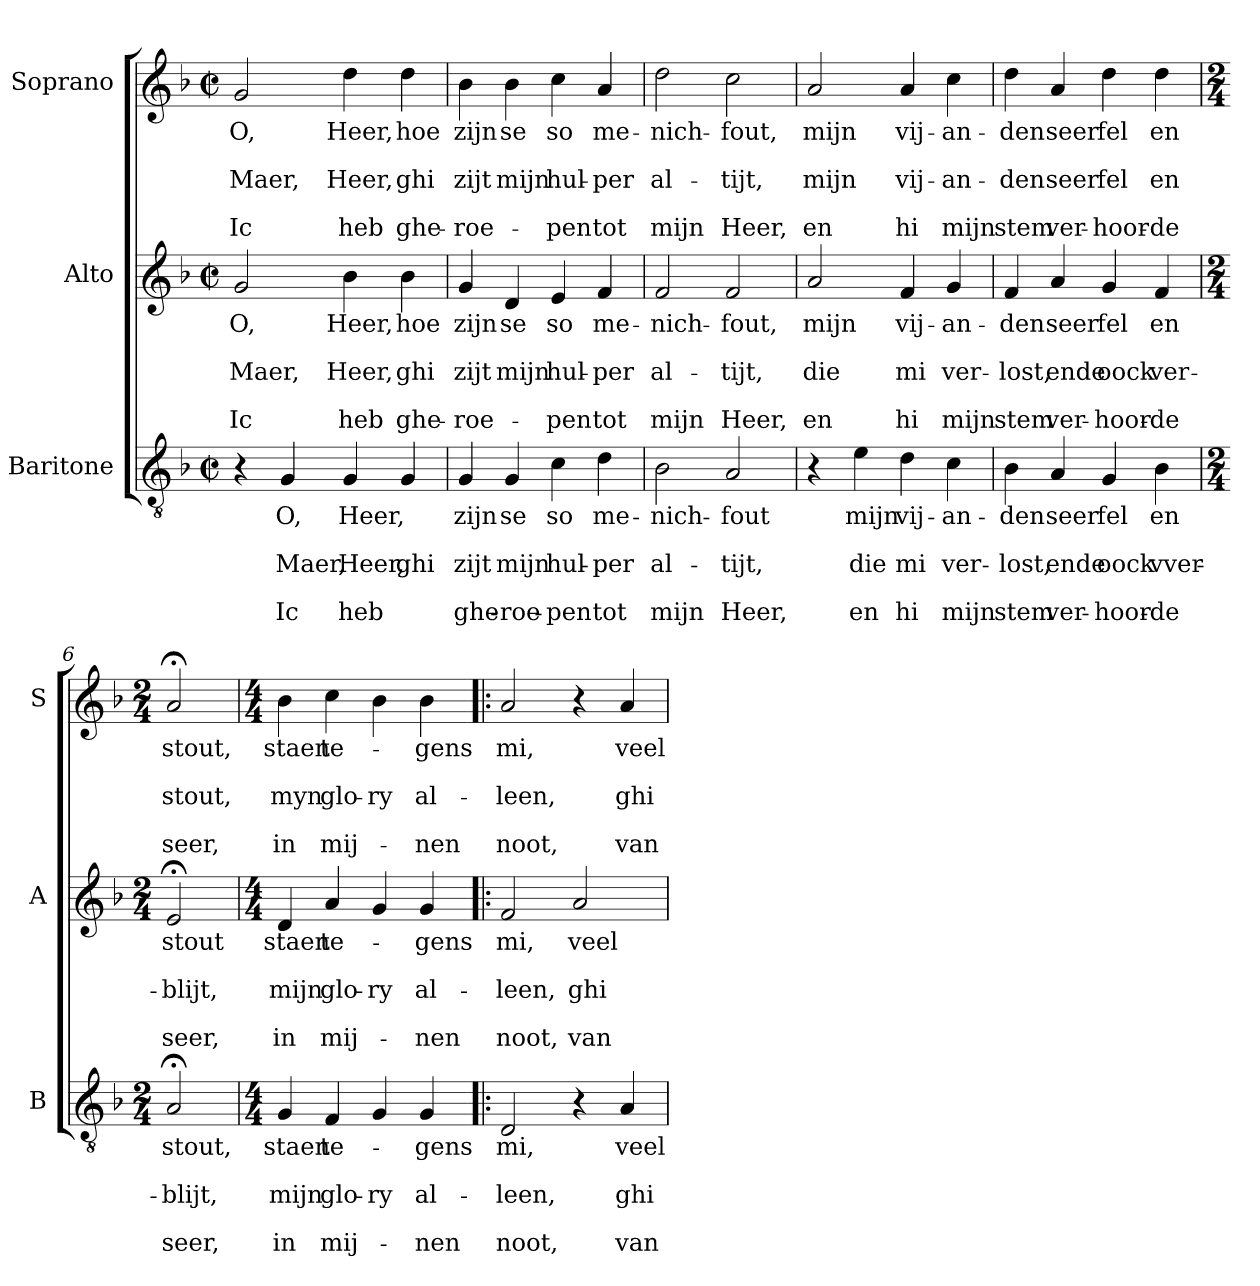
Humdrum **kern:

**kern	**text	**text	**text	**text	**text	**kern	**text	**text	**text	**text	**text	**kern	**text	**text	**text	**text	**text
*part3	*part3	*part3	*part3	*part3	*part3	*part2	*part2	*part2	*part2	*part2	*part2	*part1	*part1	*part1	*part1	*part1	*part1
*staff3	*staff3	*staff3	*staff3	*staff3	*staff3	*staff2	*staff2	*staff2	*staff2	*staff2	*staff2	*staff1	*staff1	*staff1	*staff1	*staff1	*staff1
*I"Baritone	*	*	*	*	*	*I"Alto	*	*	*	*	*	*I"Soprano	*	*	*	*	*
*I'B	*	*	*	*	*	*I'A	*	*	*	*	*	*I'S	*	*	*	*	*
*clefGv2	*	*	*	*	*	*clefG2	*	*	*	*	*	*clefG2	*	*	*	*	*
*k[b-]	*	*	*	*	*	*k[b-]	*	*	*	*	*	*k[b-]	*	*	*	*	*
*F:	*	*	*	*	*	*F:	*	*	*	*	*	*F:	*	*	*	*	*
*M2/2	*	*	*	*	*	*M2/2	*	*	*	*	*	*M2/2	*	*	*	*	*
*met(c|)	*	*	*	*	*	*met(c|)	*	*	*	*	*	*met(c|)	*	*	*	*	*
=1	=1	=1	=1	=1	=1	=1	=1	=1	=1	=1	=1	=1	=1	=1	=1	=1	=1
!	!	!	!	!	!	!	!LO:LY:b	!	!LO:LY:b	!	!LO:LY:b	!	!LO:LY:b	!	!LO:LY:b	!	!LO:LY:b
4r	.	.	.	.	.	2g/	O,	.	Maer,	.	Ic	2g/	O,	.	Maer,	.	Ic
!	!LO:LY:b	!	!LO:LY:b	!	!LO:LY:b	!	!	!	!	!	!	!	!	!	!	!	!
4G/	O,	.	Maer,	.	Ic	.	.	.	.	.	.	.	.	.	.	.	.
!	!LO:LY:b	!	!LO:LY:b	!	!LO:LY:b	!	!LO:LY:b	!	!LO:LY:b	!	!LO:LY:b	!	!LO:LY:b	!	!LO:LY:b	!	!LO:LY:b
4G/	Heer,	.	Heer,	.	heb	4b-\	Heer,	.	Heer,	.	heb	4dd\	Heer,	.	Heer,	.	heb
!	!	!	!LO:LY:b	!	!	!	!LO:LY:b	!	!LO:LY:b	!	!LO:LY:b	!	!LO:LY:b	!	!LO:LY:b	!	!LO:LY:b
4G/	.	.	ghi	.	.	4b-\	hoe	.	ghi	.	ghe-	4dd\	hoe	.	ghi	.	ghe-
=2	=2	=2	=2	=2	=2	=2	=2	=2	=2	=2	=2	=2	=2	=2	=2	=2	=2
!	!LO:LY:b	!	!LO:LY:b	!	!LO:LY:b	!	!LO:LY:b	!	!LO:LY:b	!	!LO:LY:b	!	!LO:LY:b	!	!LO:LY:b	!	!LO:LY:b
4G/	zijn	.	zijt	.	ghe-	4g/	zijn	.	zijt	.	-roe-	4b-\	zijn	.	zijt	.	-roe-
!	!LO:LY:b	!	!LO:LY:b	!	!LO:LY:b	!	!LO:LY:b	!	!LO:LY:b	!	!	!	!LO:LY:b	!	!LO:LY:b	!	!
4G/	se	.	mijn	.	-roe-	4d/	se	.	mijn	.	.	4b-\	se	.	mijn	.	.
!	!LO:LY:b	!	!LO:LY:b	!	!LO:LY:b	!	!LO:LY:b	!	!LO:LY:b	!	!LO:LY:b	!	!LO:LY:b	!	!LO:LY:b	!	!LO:LY:b
4c\	so	.	hul-	.	-pen	4e/	so	.	hul-	.	-pen	4cc\	so	.	hul-	.	-pen
!	!LO:LY:b	!	!LO:LY:b	!	!LO:LY:b	!	!LO:LY:b	!	!LO:LY:b	!	!LO:LY:b	!	!LO:LY:b	!	!LO:LY:b	!	!LO:LY:b
4d\	me-	.	-per	.	tot	4f/	me-	.	-per	.	tot	4a/	me-	.	-per	.	tot
=3	=3	=3	=3	=3	=3	=3	=3	=3	=3	=3	=3	=3	=3	=3	=3	=3	=3
!	!LO:LY:b	!	!LO:LY:b	!	!LO:LY:b	!	!LO:LY:b	!	!LO:LY:b	!	!LO:LY:b	!	!LO:LY:b	!	!LO:LY:b	!	!LO:LY:b
2B-\	-nich-	.	al-	.	mijn	2f/	-nich-	.	al-	.	mijn	2dd\	-nich-	.	al-	.	mijn
!	!LO:LY:b	!	!LO:LY:b	!	!LO:LY:b	!	!LO:LY:b	!	!LO:LY:b	!	!LO:LY:b	!	!LO:LY:b	!	!LO:LY:b	!	!LO:LY:b
2A/	-fout	.	-tijt,	.	Heer,	2f/	-fout,	.	-tijt,	.	Heer,	2cc\	-fout,	.	-tijt,	.	Heer,
=4	=4	=4	=4	=4	=4	=4	=4	=4	=4	=4	=4	=4	=4	=4	=4	=4	=4
!	!	!	!	!	!	!	!LO:LY:b	!	!LO:LY:b	!	!LO:LY:b	!	!LO:LY:b	!	!LO:LY:b	!	!LO:LY:b
4r	.	.	.	.	.	2a/	mijn	.	die	.	en	2a/	mijn	.	mijn	.	en
!	!LO:LY:b	!	!LO:LY:b	!	!LO:LY:b	!	!	!	!	!	!	!	!	!	!	!	!
4e\	mijn	.	die	.	en	.	.	.	.	.	.	.	.	.	.	.	.
!	!LO:LY:b	!	!LO:LY:b	!	!LO:LY:b	!	!LO:LY:b	!	!LO:LY:b	!	!LO:LY:b	!	!LO:LY:b	!	!LO:LY:b	!	!LO:LY:b
4d\	vij-	.	mi	.	hi	4f/	vij-	.	mi	.	hi	4a/	vij-	.	vij-	.	hi
!	!LO:LY:b	!	!LO:LY:b	!	!LO:LY:b	!	!LO:LY:b	!	!LO:LY:b	!	!LO:LY:b	!	!LO:LY:b	!	!LO:LY:b	!	!LO:LY:b
4c\	-an-	.	ver-	.	mijn	4g/	-an-	.	ver-	.	mijn	4cc\	-an-	.	-an-	.	mijn
=5	=5	=5	=5	=5	=5	=5	=5	=5	=5	=5	=5	=5	=5	=5	=5	=5	=5
!	!LO:LY:b	!	!LO:LY:b	!	!LO:LY:b	!	!LO:LY:b	!	!LO:LY:b	!	!LO:LY:b	!	!LO:LY:b	!	!LO:LY:b	!	!LO:LY:b
4B-\	-den	.	-lost,	.	stem	4f/	-den	.	-lost,	.	stem	4dd\	-den	.	-den	.	stem
!	!LO:LY:b	!	!LO:LY:b	!	!LO:LY:b	!	!LO:LY:b	!	!LO:LY:b	!	!LO:LY:b	!	!LO:LY:b	!	!LO:LY:b	!	!LO:LY:b
4A/	seer	.	ende	.	ver-	4a/	seer	.	ende	.	ver-	4a/	seer	.	seer	.	ver-
!	!LO:LY:b	!	!LO:LY:b	!	!LO:LY:b	!	!LO:LY:b	!	!LO:LY:b	!	!LO:LY:b	!	!LO:LY:b	!	!LO:LY:b	!	!LO:LY:b
4G/	fel	.	oock	.	-hoor-	4g/	fel	.	oock	.	-hoor-	4dd\	fel	.	fel	.	-hoor-
!	!LO:LY:b	!	!LO:LY:b	!	!LO:LY:b	!	!LO:LY:b	!	!LO:LY:b	!	!LO:LY:b	!	!LO:LY:b	!	!LO:LY:b	!	!LO:LY:b
4B-\	en	.	vver-	.	-de	4f/	en	.	ver-	.	-de	4dd\	en	.	en	.	-de
!!LO:LB:g=z
=6	=6	=6	=6	=6	=6	=6	=6	=6	=6	=6	=6	=6	=6	=6	=6	=6	=6
*M2/4	*	*	*	*	*	*M2/4	*	*	*	*	*	*M2/4	*	*	*	*	*
!	!LO:LY:b	!	!LO:LY:b	!	!LO:LY:b	!	!LO:LY:b	!	!LO:LY:b	!	!LO:LY:b	!	!LO:LY:b	!	!LO:LY:b	!	!LO:LY:b
2A;</	stout,	.	-blijt,	.	seer,	2e;</	stout	.	-blijt,	.	seer,	2a;</	stout,	.	stout,	.	seer,
=7	=7	=7	=7	=7	=7	=7	=7	=7	=7	=7	=7	=7	=7	=7	=7	=7	=7
*M4/4	*	*	*	*	*	*M4/4	*	*	*	*	*	*M4/4	*	*	*	*	*
!	!LO:LY:b	!	!LO:LY:b	!	!LO:LY:b	!	!LO:LY:b	!	!LO:LY:b	!	!LO:LY:b	!	!LO:LY:b	!	!LO:LY:b	!	!LO:LY:b
4G/	staen	.	mijn	.	in	4d/	staen	.	mijn	.	in	4b-\	staen	.	myn	.	in
!	!LO:LY:b	!	!LO:LY:b	!	!LO:LY:b	!	!LO:LY:b	!	!LO:LY:b	!	!LO:LY:b	!	!LO:LY:b	!	!LO:LY:b	!	!LO:LY:b
4F/	te-	.	glo-	.	mij-	4a/	te-	.	glo-	.	mij-	4cc\	te-	.	glo-	.	mij-
!	!	!	!LO:LY:b	!	!	!	!	!	!LO:LY:b	!	!	!	!	!	!LO:LY:b	!	!
4G/	.	.	-ry	.	.	4g/	.	.	-ry	.	.	4b-\	.	.	-ry	.	.
!	!LO:LY:b	!	!LO:LY:b	!	!LO:LY:b	!	!LO:LY:b	!	!LO:LY:b	!	!LO:LY:b	!	!LO:LY:b	!	!LO:LY:b	!	!LO:LY:b
4G/	-gens	.	al-	.	-nen	4g/	-gens	.	al-	.	-nen	4b-\	-gens	.	al-	.	-nen
=8!|:	=8!|:	=8!|:	=8!|:	=8!|:	=8!|:	=8!|:	=8!|:	=8!|:	=8!|:	=8!|:	=8!|:	=8!|:	=8!|:	=8!|:	=8!|:	=8!|:	=8!|:
!	!LO:LY:b	!	!LO:LY:b	!	!LO:LY:b	!	!LO:LY:b	!	!LO:LY:b	!	!LO:LY:b	!	!LO:LY:b	!	!LO:LY:b	!	!LO:LY:b
2D/	mi,	.	-leen,	.	noot,	2f/	mi,	.	-leen,	.	noot,	2a/	mi,	.	-leen,	.	noot,
!	!	!	!	!	!	!	!LO:LY:b	!	!LO:LY:b	!	!LO:LY:b	!	!	!	!	!	!
4r	.	.	.	.	.	2a/	veel	.	ghi	.	van	4r	.	.	.	.	.
!	!LO:LY:b	!	!LO:LY:b	!	!LO:LY:b	!	!	!	!	!	!	!	!LO:LY:b	!	!LO:LY:b	!	!LO:LY:b
4A/	veel	.	ghi	.	van	.	.	.	.	.	.	4a/	veel	.	ghi	.	van
=	=	=	=	=	=	=	=	=	=	=	=	=	=	=	=	=	=
*-	*-	*-	*-	*-	*-	*-	*-	*-	*-	*-	*-	*-	*-	*-	*-	*-	*-
